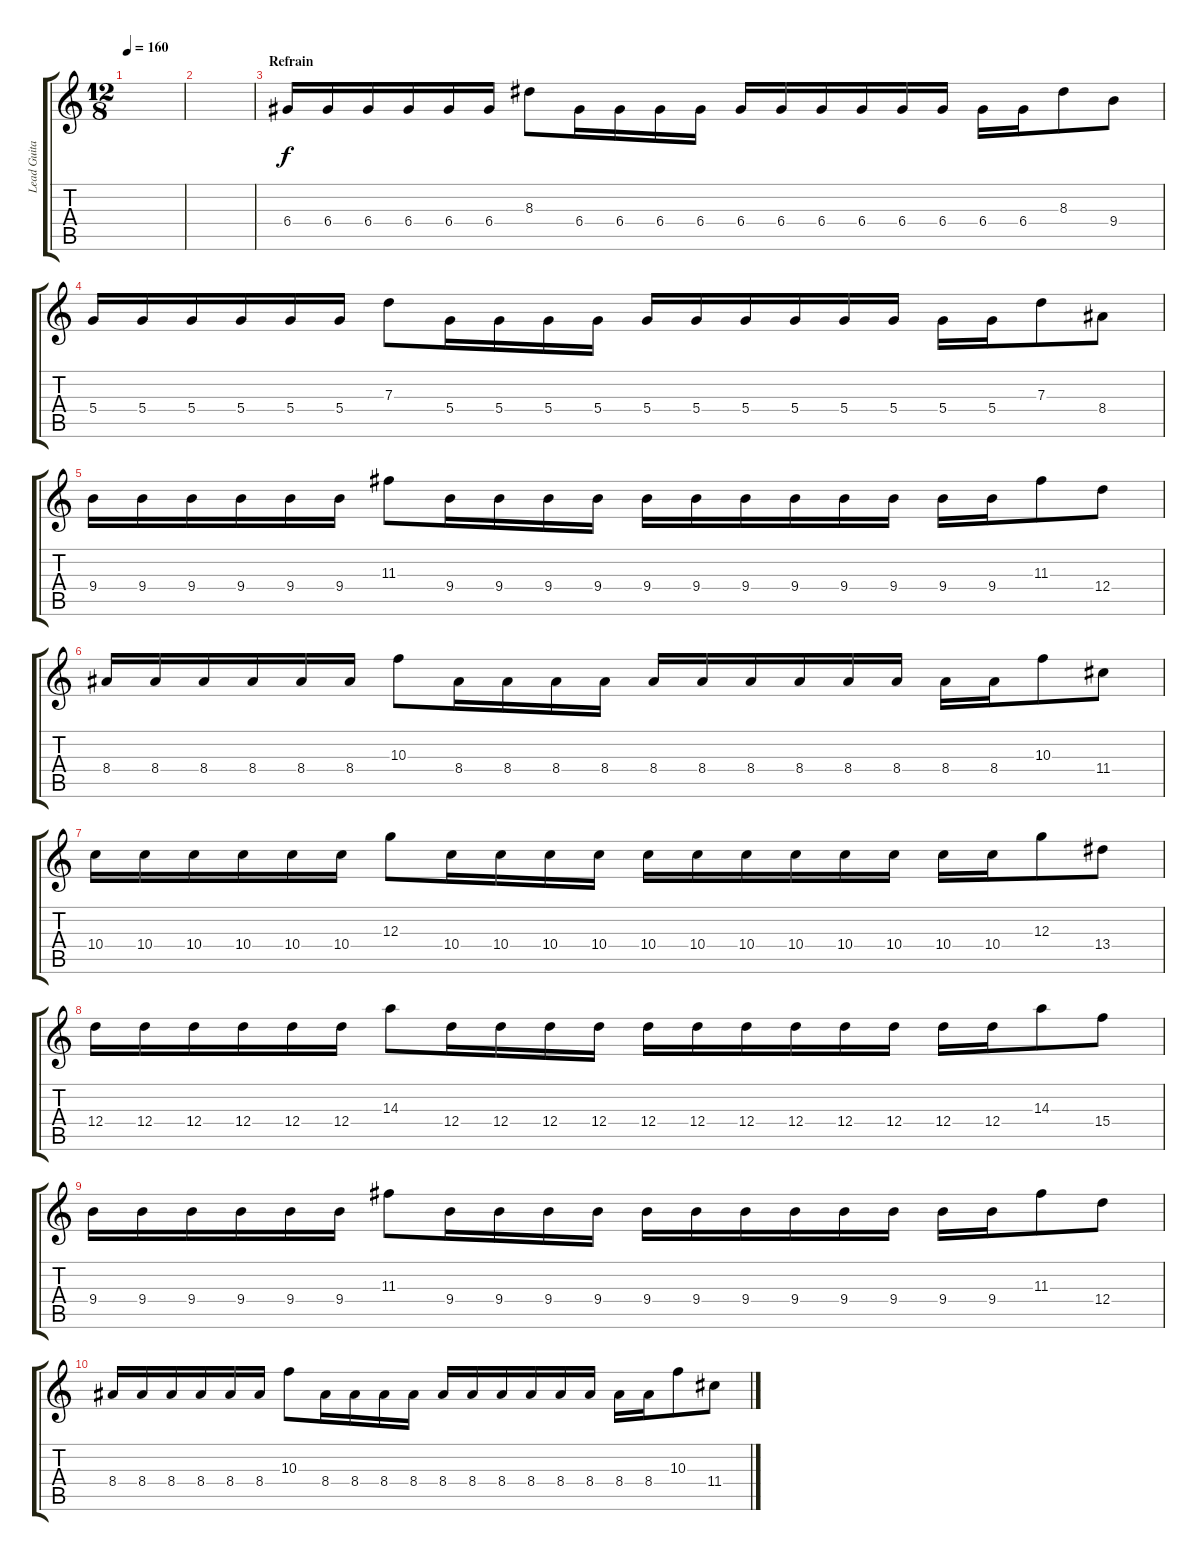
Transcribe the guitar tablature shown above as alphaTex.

\track ("Lead Guitar" "Lead Guita") {instrument overdrivenguitar}
\staff {score tabs}
\tuning (E4 B3 G3 D3 A2 E2) {hide}
\ts (12 8)
\tempo 160
\clef g2
\ks c
|
|
\section ("" "Refrain")
6.4.16 6.4.16 6.4.16 6.4.16 6.4.16 6.4.16 8.3.8 6.4.16 6.4.16 6.4.16 6.4.16 6.4.16 6.4.16 6.4.16 6.4.16 6.4.16 6.4.16 6.4.16 6.4.16 8.3.8 9.4.8 |
5.4.16 5.4.16 5.4.16 5.4.16 5.4.16 5.4.16 7.3.8 5.4.16 5.4.16 5.4.16 5.4.16 5.4.16 5.4.16 5.4.16 5.4.16 5.4.16 5.4.16 5.4.16 5.4.16 7.3.8 8.4.8 |
9.4.16 9.4.16 9.4.16 9.4.16 9.4.16 9.4.16 11.3.8 9.4.16 9.4.16 9.4.16 9.4.16 9.4.16 9.4.16 9.4.16 9.4.16 9.4.16 9.4.16 9.4.16 9.4.16 11.3.8 12.4.8 |
8.4.16 8.4.16 8.4.16 8.4.16 8.4.16 8.4.16 10.3.8 8.4.16 8.4.16 8.4.16 8.4.16 8.4.16 8.4.16 8.4.16 8.4.16 8.4.16 8.4.16 8.4.16 8.4.16 10.3.8 11.4.8 |
10.4.16 10.4.16 10.4.16 10.4.16 10.4.16 10.4.16 12.3.8 10.4.16 10.4.16 10.4.16 10.4.16 10.4.16 10.4.16 10.4.16 10.4.16 10.4.16 10.4.16 10.4.16 10.4.16 12.3.8 13.4.8 |
12.4.16 12.4.16 12.4.16 12.4.16 12.4.16 12.4.16 14.3.8 12.4.16 12.4.16 12.4.16 12.4.16 12.4.16 12.4.16 12.4.16 12.4.16 12.4.16 12.4.16 12.4.16 12.4.16 14.3.8 15.4.8 |
9.4.16 9.4.16 9.4.16 9.4.16 9.4.16 9.4.16 11.3.8 9.4.16 9.4.16 9.4.16 9.4.16 9.4.16 9.4.16 9.4.16 9.4.16 9.4.16 9.4.16 9.4.16 9.4.16 11.3.8 12.4.8 |
8.4.16 8.4.16 8.4.16 8.4.16 8.4.16 8.4.16 10.3.8 8.4.16 8.4.16 8.4.16 8.4.16 8.4.16 8.4.16 8.4.16 8.4.16 8.4.16 8.4.16 8.4.16 8.4.16 10.3.8 11.4.8
